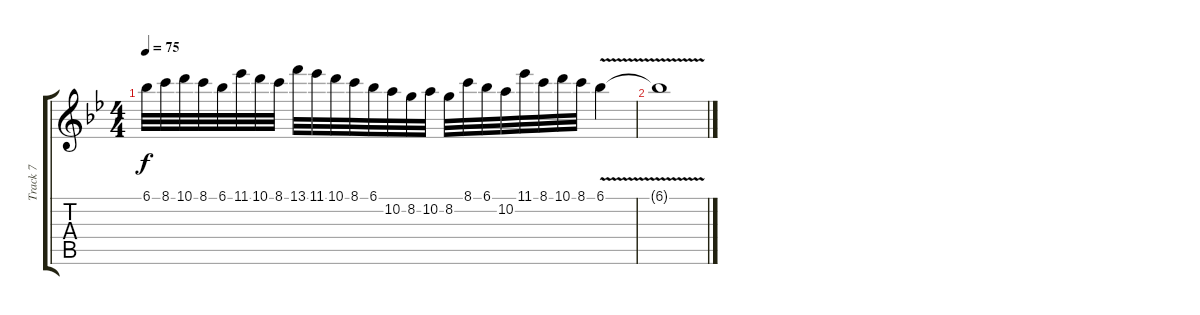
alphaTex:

\track ("Track 7" "Track 7") {instrument overdrivenguitar}
\staff {score tabs}
\tuning (E4 B3 G3 D3 A2 E2) {hide}
\ts (4 4)
\tempo 75
\clef g2
\ks bb
6.1.32{dy f} 8.1.32 10.1.32 8.1.32 6.1.32 11.1.32 10.1.32 8.1.32 13.1.32 11.1.32 10.1.32 8.1.32 6.1.32 10.2.32 8.2.32 10.2.32 8.2.32 8.1.32 6.1.32 10.2.32 11.1.32 8.1.32 10.1.32 8.1.32 6.1{v}.4 |
6.1{t}.1
